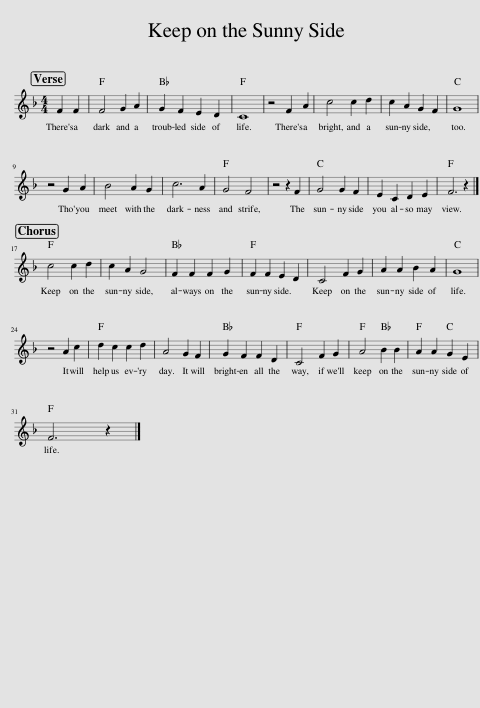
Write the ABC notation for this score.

X:1
L:1/8
M:4/4
I:linebreak $
K:F
V:1 treble
V:1
 F2 F2 | F4 G2 A2 | G2 F2 E2 D2 | C8 | z4 F2 A2 | %5
 c4 c2 d2 | c2 A2 G2 F2 | G8 |$ z4 G2 A2 | B4 A2 G2 | %10
 c6 A2 | G4 F4 | z4 z2 F2 | G4 G2 F2 | E2 C2 D2 E2 | %15
 F6 z2 |]$ c4 c2 d2 | c2 A2 G4 | F2 F2 F2 G2 | F2 F2 E2 D2 | %20
 C4 F2 G2 | A2 A2 B2 A2 | G8 |$ z4 A2 c2 | d2 c2 c2 d2 | %25
 A4 G2 F2 | G2 F2 F2 D2 | C4 F2 G2 | A4 B2 B2 | A2 A2 G2 E2 |$ %30
 F6 z2 |] %31
